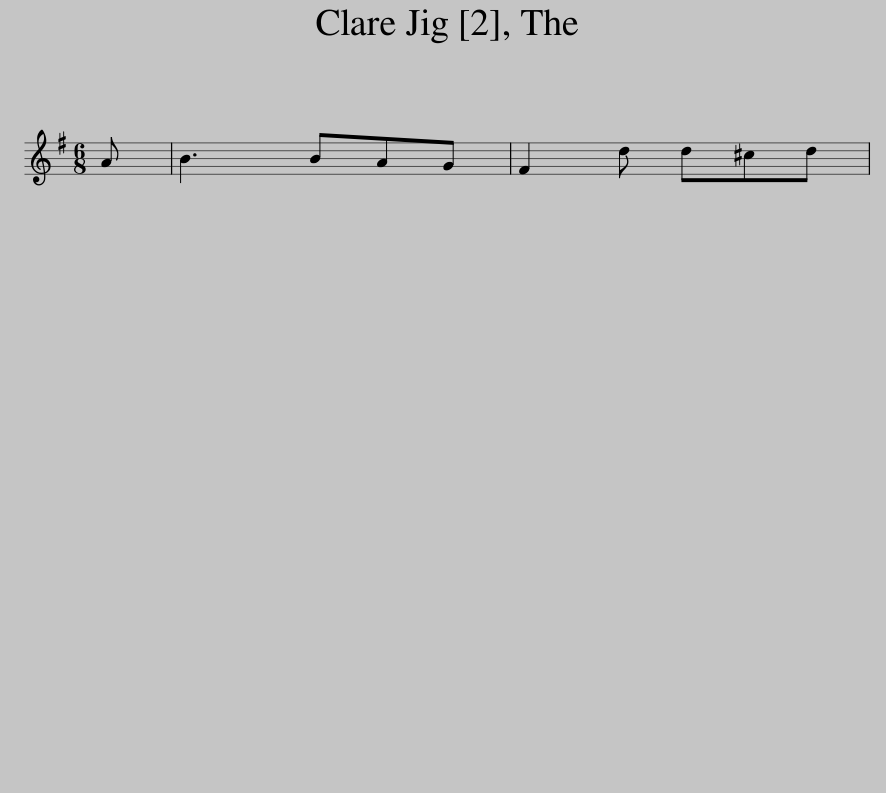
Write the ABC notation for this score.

X:1
L:1/8
M:6/8
I:linebreak $
K:G
V:1 treble
V:1
 A | B3 BAG | F2 d d^cd | %3
